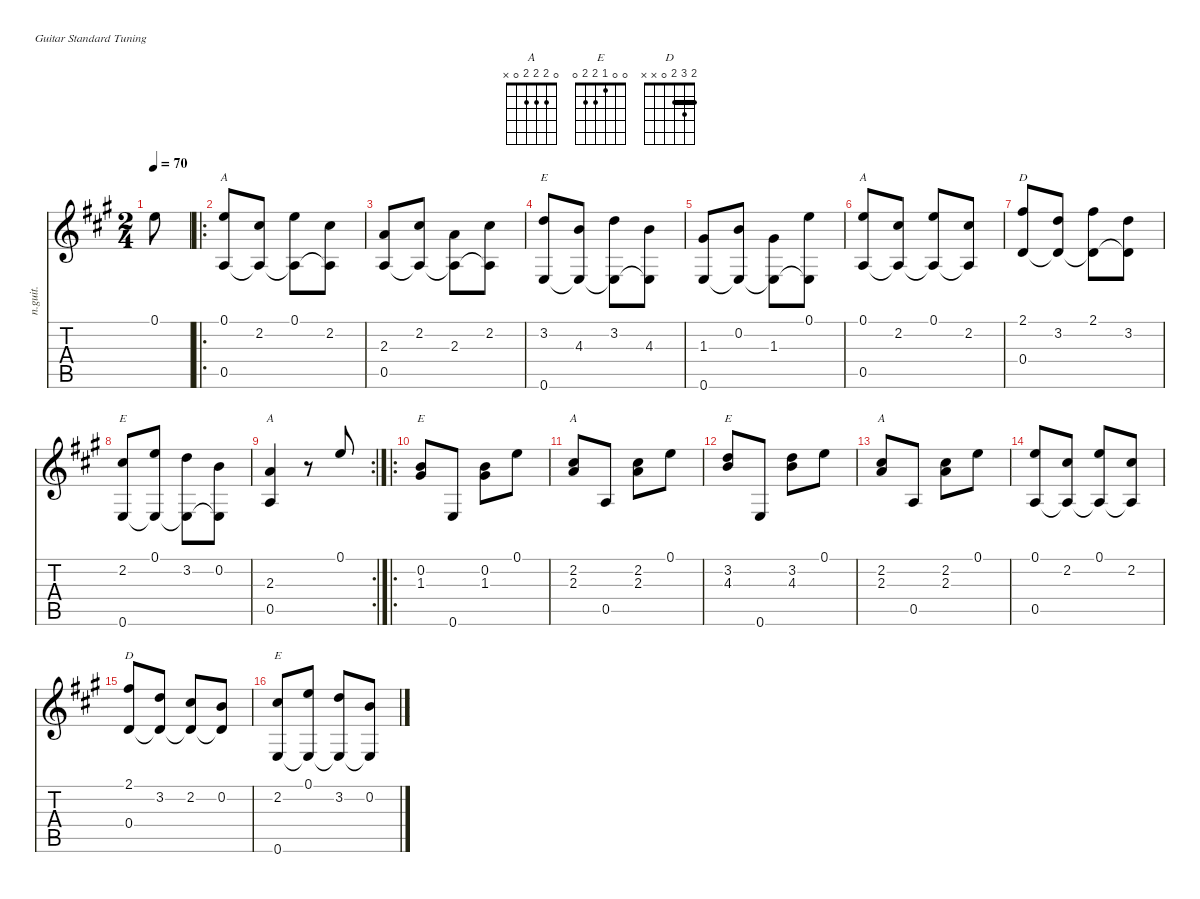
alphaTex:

\defaultSystemsLayout 4
\hideDynamics
\bracketExtendMode nobrackets
\otherSystemsTrackNameOrientation horizontal
\track ("Nylon Guitar" "n.guit.") {instrument acousticguitarnylon}
\staff {score tabs}
\tuning (E4 B3 G3 D3 A2 E2)
\chord ("A" 0 2 2 2 0 x)
\chord ("E" 0 0 1 2 2 0)
\chord ("D" 2 3 2 0 x x) {barre 2}
\ts (2 4)
\beaming (8 2 2)
\ac
\tempo 70
\clef g2
\ks a
0.1{acc forcenatural}.8{dy mf instrument acousticguitarnylon beam Down} |
\ro
(0.1{acc forcenatural} 0.5{acc forcenatural}).8{ch "A" beam Up} (2.2{acc #} 0.5{t acc forcenatural}).8{beam Up} (0.1{acc forcenatural} 0.5{t acc forcenatural}).8{beam Down} (2.2{acc #} 0.5{t acc forcenatural}).8{beam Down} |
(2.3{acc forcenatural} 0.5{acc forcenatural}).8{beam Up} (2.2{acc #} 0.5{t acc forcenatural}).8{beam Up} (2.3{acc forcenatural} 0.5{t acc forcenatural}).8{beam Down} (2.2{acc #} 0.5{t acc forcenatural}).8{beam Down} |
(3.2{acc forcenatural} 0.6{acc forcenatural}).8{ch "E" beam Up} (4.3{acc forcenatural} 0.6{t acc forcenatural}).8{beam Up} (3.2{acc forcenatural} 0.6{t acc forcenatural}).8{beam Down} (4.3{acc forcenatural} 0.6{t acc forcenatural}).8{beam Down} |
(0.6{acc forcenatural} 1.3{acc #}).8{beam Up} (0.2{acc forcenatural} 0.6{t acc forcenatural}).8{beam Up} (1.3{acc #} 0.6{t acc forcenatural}).8{beam Down} (0.1{acc forcenatural} 0.6{t acc forcenatural}).8{beam Down} |
(0.1{acc forcenatural} 0.5{acc forcenatural}).8{ch "A" beam Up} (2.2{acc #} 0.5{t acc forcenatural}).8{beam Up} (0.1{acc forcenatural} 0.5{t acc forcenatural}).8{beam Up} (2.2{acc #} 0.5{t acc forcenatural}).8{beam Up} |
(0.4{acc forcenatural} 2.1{acc #}).8{ch "D" beam Up} (3.2{acc forcenatural} 0.4{t acc forcenatural}).8{beam Up} (2.1{acc #} 0.4{t acc forcenatural}).8{beam Down} (3.2{acc forcenatural} 0.4{t acc forcenatural}).8{beam Down} |
(0.6{acc forcenatural} 2.2{acc #}).8{ch "E" beam Up} (0.1{acc forcenatural} 0.6{t acc forcenatural}).8{beam Up} (3.2{acc forcenatural} 0.6{t acc forcenatural}).8{beam Down} (0.2{acc forcenatural} 0.6{t acc forcenatural}).8{beam Down} |
\rc 2
(2.3{acc forcenatural} 0.5{acc forcenatural}).4{ch "A" beam Up} r.8{beam Up} 0.1{acc forcenatural}.8{beam Down} |
\ro
(0.2{acc forcenatural} 1.3{acc #}).8{ch "E" beam Up} 0.6{acc forcenatural}.8{beam Up} (0.2{acc forcenatural} 1.3{acc #}).8{beam Down} 0.1{acc forcenatural}.8{beam Down} |
(2.2{acc #} 2.3{acc forcenatural}).8{ch "A" beam Up} 0.5{acc forcenatural}.8{beam Up} (2.2{acc #} 2.3{acc forcenatural}).8{beam Down} 0.1{acc forcenatural}.8{beam Down} |
(3.2{acc forcenatural} 4.3{acc forcenatural}).8{ch "E" beam Up} 0.6{acc forcenatural}.8{beam Up} (3.2{acc forcenatural} 4.3{acc forcenatural}).8{beam Down} 0.1{acc forcenatural}.8{beam Down} |
(2.2{acc #} 2.3{acc forcenatural}).8{ch "A" beam Up} 0.5{acc forcenatural}.8{beam Up} (2.2{acc #} 2.3{acc forcenatural}).8{beam Down} 0.1{acc forcenatural}.8{beam Down} |
(0.1{acc forcenatural} 0.5{acc forcenatural}).8{beam Up} (2.2{acc #} 0.5{t acc forcenatural}).8{beam Up} (0.1{acc forcenatural} 0.5{t acc forcenatural}).8{beam Up} (2.2{acc #} 0.5{t acc forcenatural}).8{beam Up} |
(0.4{acc forcenatural} 2.1{acc #}).8{ch "D" beam Up} (3.2{acc forcenatural} 0.4{t acc forcenatural}).8{beam Up} (0.4{t acc forcenatural} 2.2{acc #}).8{beam Up} (0.2{acc forcenatural} 0.4{t acc forcenatural}).8{beam Up} |
(0.6{acc forcenatural} 2.2{acc #}).8{ch "E" beam Up} (0.1{acc forcenatural} 0.6{t acc forcenatural}).8{beam Up} (3.2{acc forcenatural} 0.6{t acc forcenatural}).8{beam Up} (0.2{acc forcenatural} 0.6{t acc forcenatural}).8{beam Up}
